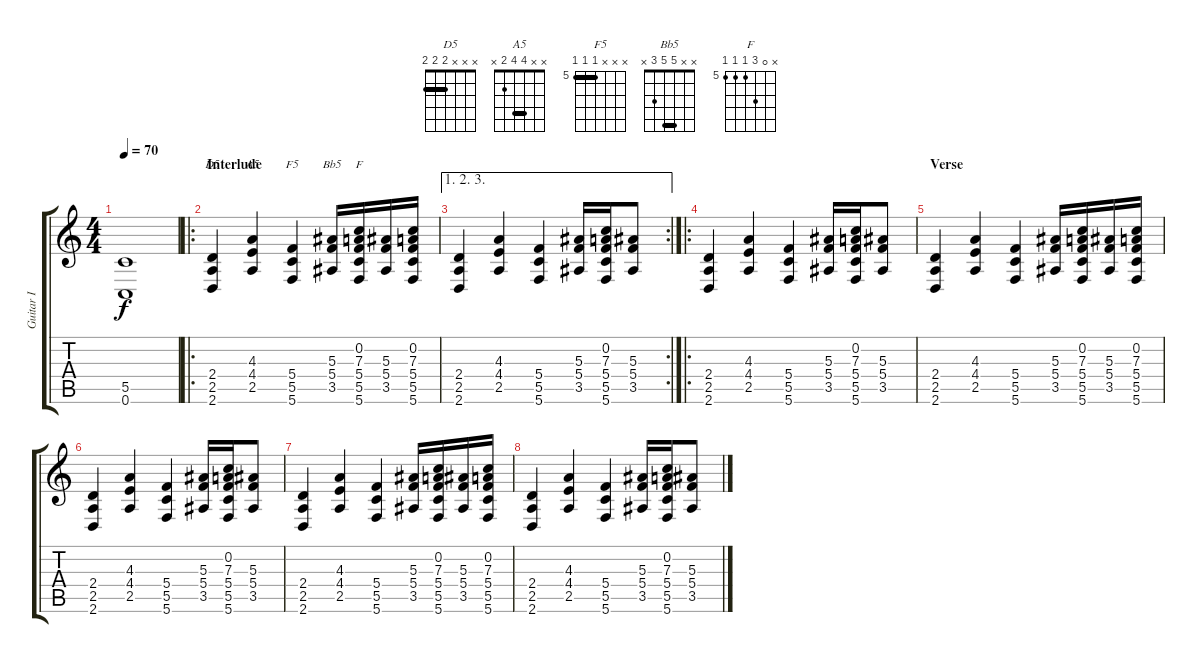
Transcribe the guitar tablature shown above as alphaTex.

\track ("Guitar I" "Guitar I") {instrument electricguitarclean}
\staff {score tabs}
\tuning (D4 A3 F3 C3 G2 C2) {hide}
\chord ("D5" x x x 2 2 2) {barre 2}
\chord ("A5" x x 4 4 2 x) {barre 4}
\chord ("F5" x x x 5 5 5) {firstfret 5 barre 5}
\chord ("Bb5" x x 5 5 3 x) {barre 5}
\chord ("F" x 0 7 5 5 5) {firstfret 5}
\ts (4 4)
\tempo 70
\clef g2
\ks c
(5.5 0.6{t}).1{dy f} |
\ro
\section ("" "Interlude")
(2.4 2.5 2.6).4{ch "D5"} (4.3 4.4 2.5).4{ch "A5"} (5.4 5.5 5.6).4{ch "F5"} (5.3 5.4 3.5).16{ch "Bb5"} (0.2 7.3 5.4 5.5 5.6).16{ch "F"} (5.3 5.4 3.5).16 (0.2 7.3 5.4 5.5 5.6).16 |
\ae (1 2 3)
\rc 2
(2.4 2.5 2.6).4 (4.3 4.4 2.5).4 (5.4 5.5 5.6).4 (5.3 5.4 3.5).16 (0.2 7.3 5.4 5.5 5.6).16 (5.3 5.4 3.5).8 |
\ro
(2.4 2.5 2.6).4 (4.3 4.4 2.5).4 (5.4 5.5 5.6).4 (5.3 5.4 3.5).16 (0.2 7.3 5.4 5.5 5.6).16 (5.3 5.4 3.5).8 |
\section ("" "Verse")
(2.4 2.5 2.6).4 (4.3 4.4 2.5).4 (5.4 5.5 5.6).4 (5.3 5.4 3.5).16 (0.2 7.3 5.4 5.5 5.6).16 (5.3 5.4 3.5).16 (0.2 7.3 5.4 5.5 5.6).16 |
(2.4 2.5 2.6).4 (4.3 4.4 2.5).4 (5.4 5.5 5.6).4 (5.3 5.4 3.5).16 (0.2 7.3 5.4 5.5 5.6).16 (5.3 5.4 3.5).8 |
(2.4 2.5 2.6).4 (4.3 4.4 2.5).4 (5.4 5.5 5.6).4 (5.3 5.4 3.5).16 (0.2 7.3 5.4 5.5 5.6).16 (5.3 5.4 3.5).16 (0.2 7.3 5.4 5.5 5.6).16 |
(2.4 2.5 2.6).4 (4.3 4.4 2.5).4 (5.4 5.5 5.6).4 (5.3 5.4 3.5).16 (0.2 7.3 5.4 5.5 5.6).16 (5.3 5.4 3.5).8
